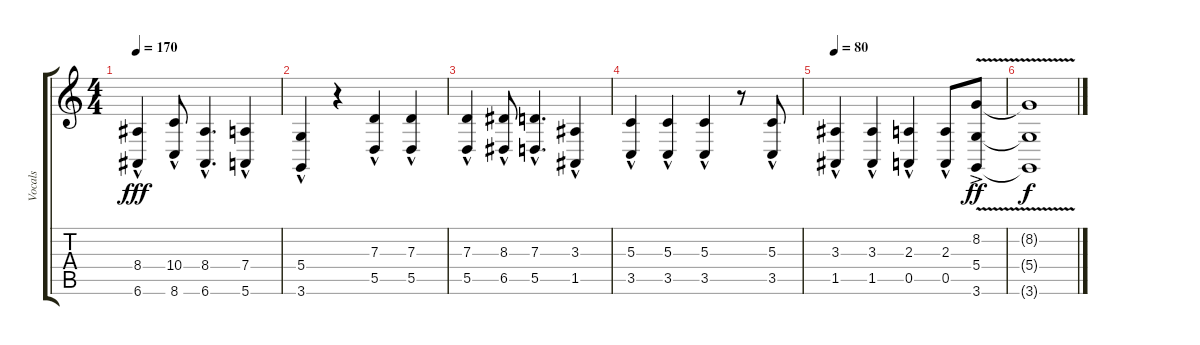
\track ("Vocals" "Vocals") {instrument synthvoice}
\staff {score tabs}
\tuning (E4 B3 G3 D3 A2 E2) {hide}
\ts (4 4)
\tempo 170
\clef g2
\ks c
(8.4{hac} 6.6).4{dy fff} (10.4{hac} 8.6).8 (8.4{hac} 6.6).4{d} (7.4{hac} 5.6).4 |
(5.4{hac} 3.6).4 r.4 (7.3{hac} 5.5).4 (7.3{hac} 5.5).4 |
(7.3{hac} 5.5).4 (8.3{hac} 6.5).8 (7.3{hac} 5.5).4{d} (3.3{hac} 1.5).4 |
(5.3{hac} 3.5).4 (5.3{hac} 3.5).4 (5.3{hac} 3.5).4 r.8 (5.3{hac} 3.5).8 |
\tempo 80
(3.3{hac} 1.5).4 (3.3{hac} 1.5).4 (2.3{hac} 0.5).4 (2.3{hac} 0.5).8 (8.2 5.4{v ac} 3.6).8{dy ff} |
(8.2{t} 5.4{t} 3.6{t}).1{dy f}
